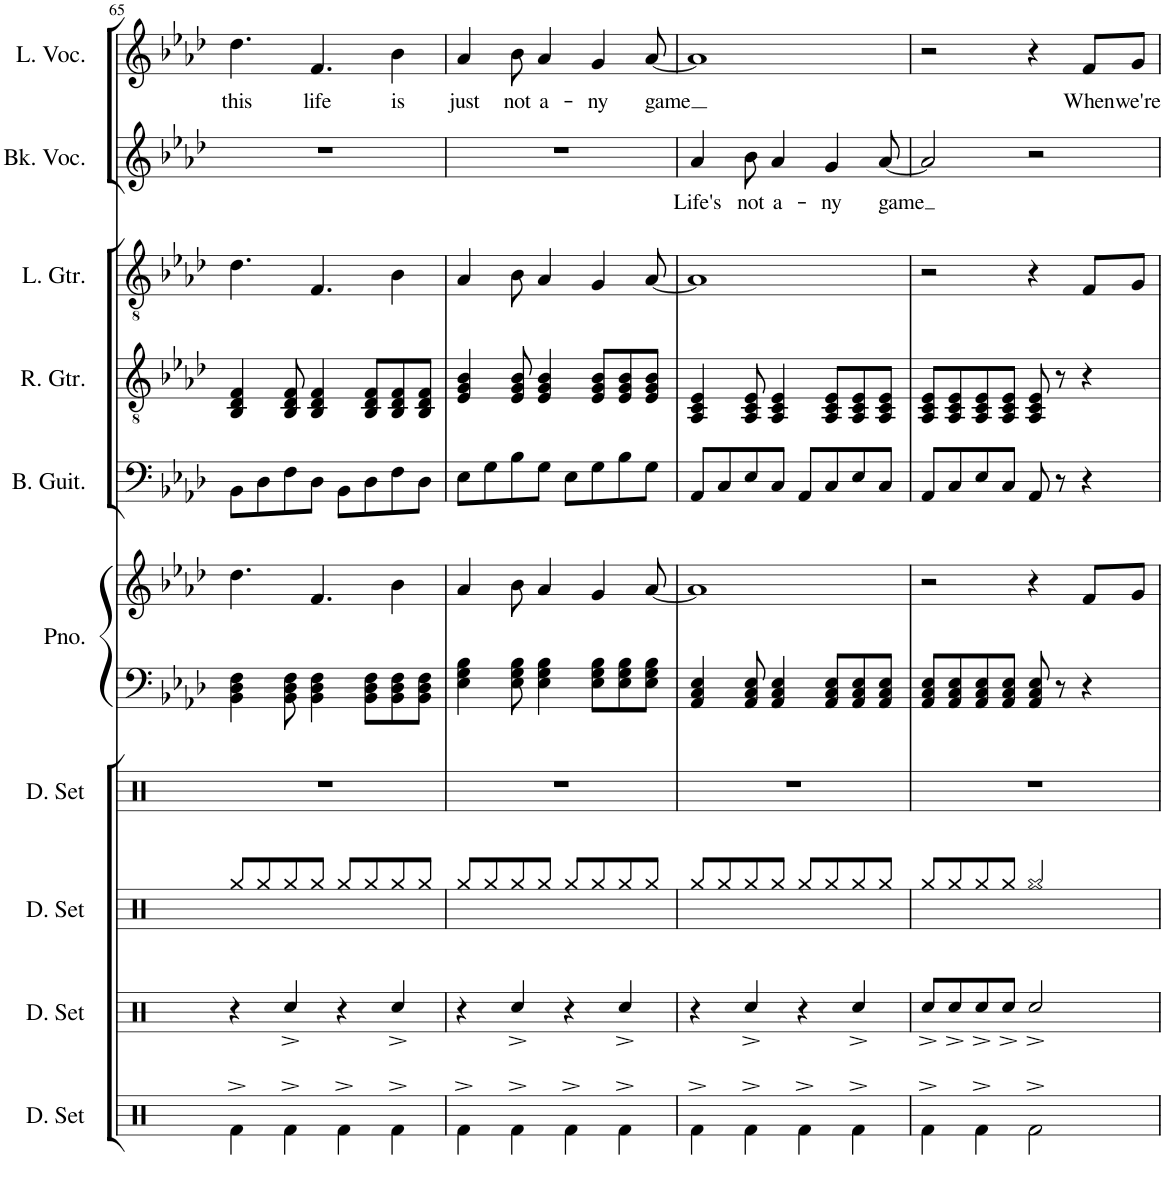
**kern	**kern	**kern	**kern	**kern	**kern	**kern	**kern	**kern	**kern	**text	**kern	**text
*part10	*part9	*part8	*part7	*part6	*part6	*part5	*part4	*part3	*part2	*part2	*part1	*part1
*staff11	*staff10	*staff9	*staff8	*staff7	*staff6	*staff5	*staff4	*staff3	*staff2	*staff2	*staff1	*staff1
*I"Drumset	*I"Drumset	*I"Drumset	*I"Drumset	*I"Piano	*	*I"Bass Guitar	*I"Rhythm Guitar	*I"Lead Guitar	*I"Backing Vocals	*	*I"Lead Vocals	*
*I'D. Set	*I'D. Set	*I'D. Set	*I'D. Set	*I'Pno.	*	*I'B. Guit.	*I'R. Gtr.	*I'L. Gtr.	*I'Bk. Voc.	*	*I'L. Voc.	*
!!LO:PB:g=z
*clefX	*clefX	*clefX	*clefX	*clefF4	*clefG2	*clefF4	*clefGv2	*clefGv2	*clefG2	*	*clefG2	*
*	*	*	*	*	*	*Trd7c12	*	*	*	*	*	*
*k[]	*k[]	*k[]	*k[]	*k[b-e-a-d-]	*k[b-e-a-d-]	*k[b-e-a-d-]	*k[b-e-a-d-]	*k[b-e-a-d-]	*k[b-e-a-d-]	*	*k[b-e-a-d-]	*
*M4/4	*M4/4	*M4/4	*M4/4	*M4/4	*M4/4	*M4/4	*M4/4	*M4/4	*M4/4	*	*M4/4	*
=65	=65	=65	=65	=65	=65	=65	=65	=65	=65	=65	=65	=65
!	!	!	!	!	!	!	!	!	!	!	!	!LO:LY:b
4Rf^\	4r	8Rgg/L	1r	4BB-\ 4D-\ 4F\	4.dd-\	8BB-\L	4BB-/ 4D-/ 4F/	4.d-\	1r	.	4.dd-\	this
.	.	8Rgg/	.	.	.	8D-\	.	.	.	.	.	.
4Rf^\	4Rcc^/	8Rgg/	.	8BB-\ 8D-\ 8F\	.	8F\	8BB-/ 8D-/ 8F/	.	.	.	.	.
!	!	!	!	!	!	!	!	!	!	!	!	!LO:LY:b
.	.	8Rgg/J	.	4BB-\ 4D-\ 4F\	4.f/	8D-\J	4BB-/ 4D-/ 4F/	4.F/	.	.	4.f/	life
4Rf^\	4r	8Rgg/L	.	.	.	8BB-\L	.	.	.	.	.	.
.	.	8Rgg/	.	8BB-\ 8D-\ 8F\L	.	8D-\	8BB-/ 8D-/ 8F/L	.	.	.	.	.
!	!	!	!	!	!	!	!	!	!	!	!	!LO:LY:b
4Rf^\	4Rcc^/	8Rgg/	.	8BB-\ 8D-\ 8F\	4b-\	8F\	8BB-/ 8D-/ 8F/	4B-\	.	.	4b-\	is
.	.	8Rgg/J	.	8BB-\ 8D-\ 8F\J	.	8D-\J	8BB-/ 8D-/ 8F/J	.	.	.	.	.
=66	=66	=66	=66	=66	=66	=66	=66	=66	=66	=66	=66	=66
!	!	!	!	!	!	!	!	!	!	!	!	!LO:LY:b
4Rf^\	4r	8Rgg/L	1r	4E-\ 4G\ 4B-\	4a-/	8E-\L	4E-/ 4G/ 4B-/	4A-/	1r	.	4a-/	just
.	.	8Rgg/	.	.	.	8G\	.	.	.	.	.	.
!	!	!	!	!	!	!	!	!	!	!	!	!LO:LY:b
4Rf^\	4Rcc^/	8Rgg/	.	8E-\ 8G\ 8B-\	8b-\	8B-\	8E-/ 8G/ 8B-/	8B-\	.	.	8b-\	not
!	!	!	!	!	!	!	!	!	!	!	!	!LO:LY:b
.	.	8Rgg/J	.	4E-\ 4G\ 4B-\	4a-/	8G\J	4E-/ 4G/ 4B-/	4A-/	.	.	4a-/	a-
4Rf^\	4r	8Rgg/L	.	.	.	8E-\L	.	.	.	.	.	.
!	!	!	!	!	!	!	!	!	!	!	!	!LO:LY:b
.	.	8Rgg/	.	8E-\ 8G\ 8B-\L	4g/	8G\	8E-/ 8G/ 8B-/L	4G/	.	.	4g/	-ny
4Rf^\	4Rcc^/	8Rgg/	.	8E-\ 8G\ 8B-\	.	8B-\	8E-/ 8G/ 8B-/	.	.	.	.	.
!	!	!	!	!	!	!	!	!	!	!	!	!LO:LY:b
.	.	8Rgg/J	.	8E-\ 8G\ 8B-\J	[8a-/	8G\J	8E-/ 8G/ 8B-/J	[8A-/	.	.	[8a-/	game
=67	=67	=67	=67	=67	=67	=67	=67	=67	=67	=67	=67	=67
!	!	!	!	!	!	!	!	!	!	!LO:LY:b	!	!
4Rf^\	4r	8Rgg/L	1r	4AA-/ 4C/ 4E-/	1a-]	8AA-/L	4AA-/ 4C/ 4E-/	1A-]	4a-/	Life's	1a-]	.
.	.	8Rgg/	.	.	.	8C/	.	.	.	.	.	.
!	!	!	!	!	!	!	!	!	!	!LO:LY:b	!	!
4Rf^\	4Rcc^/	8Rgg/	.	8AA-/ 8C/ 8E-/	.	8E-/	8AA-/ 8C/ 8E-/	.	8b-\	not	.	.
!	!	!	!	!	!	!	!	!	!	!LO:LY:b	!	!
.	.	8Rgg/J	.	4AA-/ 4C/ 4E-/	.	8C/J	4AA-/ 4C/ 4E-/	.	4a-/	a-	.	.
4Rf^\	4r	8Rgg/L	.	.	.	8AA-/L	.	.	.	.	.	.
!	!	!	!	!	!	!	!	!	!	!LO:LY:b	!	!
.	.	8Rgg/	.	8AA-/ 8C/ 8E-/L	.	8C/	8AA-/ 8C/ 8E-/L	.	4g/	-ny	.	.
4Rf^\	4Rcc^/	8Rgg/	.	8AA-/ 8C/ 8E-/	.	8E-/	8AA-/ 8C/ 8E-/	.	.	.	.	.
!	!	!	!	!	!	!	!	!	!	!LO:LY:b	!	!
.	.	8Rgg/J	.	8AA-/ 8C/ 8E-/J	.	8C/J	8AA-/ 8C/ 8E-/J	.	[8a-/	game	.	.
=68	=68	=68	=68	=68	=68	=68	=68	=68	=68	=68	=68	=68
4Rf^\	8Rcc^/L	8Rgg/L	1r	8AA-/ 8C/ 8E-/L	2r	8AA-/L	8AA-/ 8C/ 8E-/L	2r	2a-/]	.	2r	.
.	8Rcc^/	8Rgg/	.	8AA-/ 8C/ 8E-/	.	8C/	8AA-/ 8C/ 8E-/	.	.	.	.	.
4Rf^\	8Rcc^/	8Rgg/	.	8AA-/ 8C/ 8E-/	.	8E-/	8AA-/ 8C/ 8E-/	.	.	.	.	.
.	8Rcc^/J	8Rgg/J	.	8AA-/ 8C/ 8E-/J	.	8C/J	8AA-/ 8C/ 8E-/J	.	.	.	.	.
2Rf^\	2Rcc^/	2Rgg/	.	8AA-/ 8C/ 8E-/	4r	8AA-/	8AA-/ 8C/ 8E-/	4r	2r	.	4r	.
.	.	.	.	8r	.	8r	8r	.	.	.	.	.
!	!	!	!	!	!	!	!	!	!	!	!	!LO:LY:b
.	.	.	.	4r	8f/L	4r	4r	8F/L	.	.	8f/L	When
!	!	!	!	!	!	!	!	!	!	!	!	!LO:LY:b
.	.	.	.	.	8g/J	.	.	8G/J	.	.	8g/J	we're
=	=	=	=	=	=	=	=	=	=	=	=	=
*-	*-	*-	*-	*-	*-	*-	*-	*-	*-	*-	*-	*-
